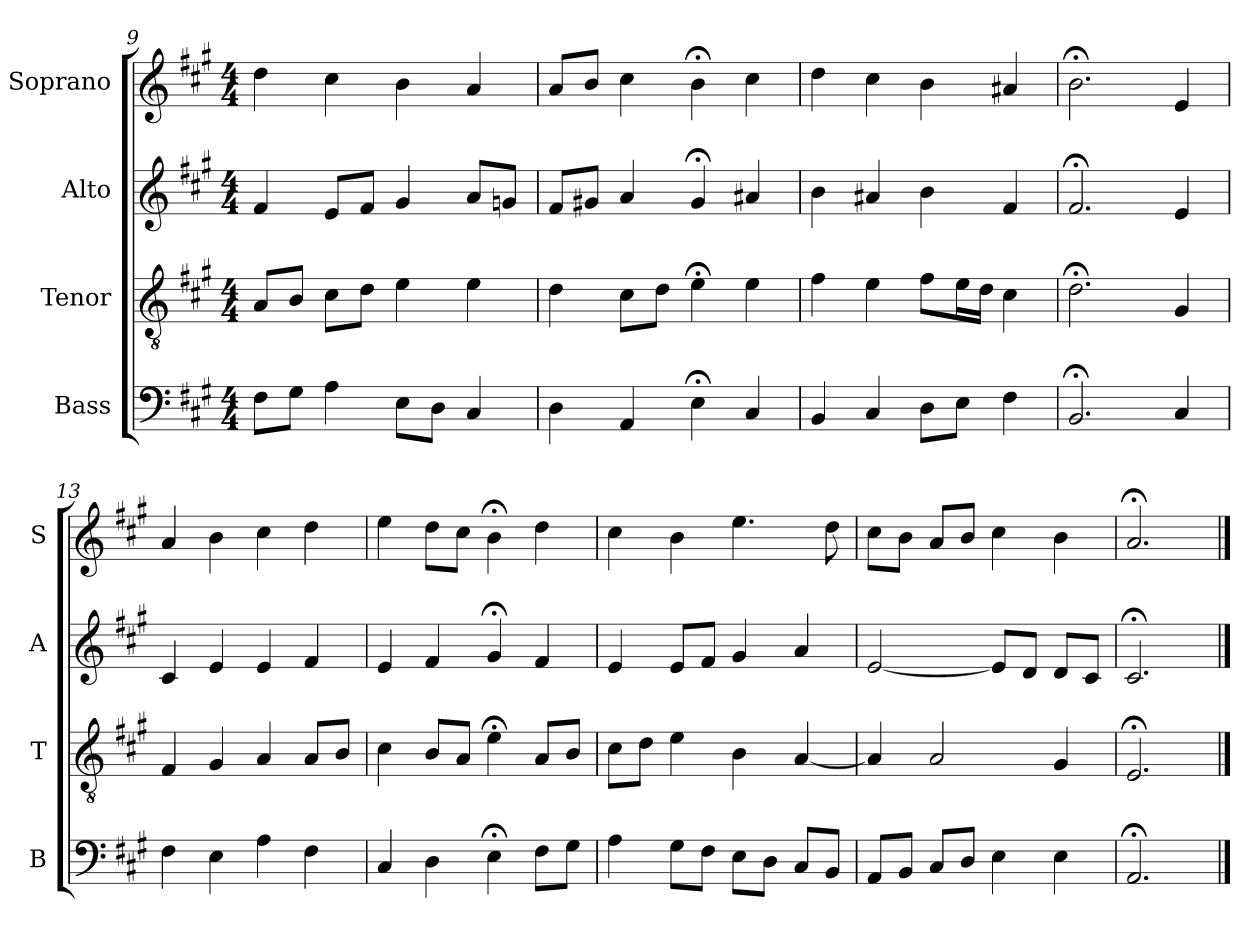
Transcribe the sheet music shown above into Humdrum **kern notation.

**kern	**kern	**kern	**kern
*part4	*part3	*part2	*part1
*staff4	*staff3	*staff2	*staff1
*I"Bass	*I"Tenor	*I"Alto	*I"Soprano
*I'B	*I'T	*I'A	*I'S
*clefF4	*clefGv2	*clefG2	*clefG2
*k[f#c#g#]	*k[f#c#g#]	*k[f#c#g#]	*k[f#c#g#]
*A:	*A:	*A:	*A:
*M4/4	*M4/4	*M4/4	*M4/4
=9	=9	=9	=9
8F#L	8AL	4f#	4dd
8G#J	8BJ	.	.
4A	8c#L	8eL	4cc#
.	8dJ	8f#J	.
8EL	4e	4g#	4b
8DJ	.	.	.
4C#	4e	8aL	4a
.	.	8gnJ	.
=10	=10	=10	=10
4D	4d	8f#L	8aL
.	.	8g#XJ	8bJ
4AA	8c#L	4a	4cc#
.	8dJ	.	.
4E;<	4e;<	4g#;<	4b;<
4C#	4e	4a#X	4cc#
=11	=11	=11	=11
4BB	4f#	4b	4dd
4C#	4e	4a#X	4cc#
8DL	8f#L	4b	4b
8EJ	16eL	.	.
.	16dJJ	.	.
4F#	4c#	4f#	4a#X
=12	=12	=12	=12
2.BB;<	2.d;<	2.f#;<	2.b;<
4C#	4G#	4e	4e
=13	=13	=13	=13
4F#	4F#	4c#	4a
4E	4G#	4e	4b
4A	4A	4e	4cc#
4F#	8AL	4f#	4dd
.	8BJ	.	.
=14	=14	=14	=14
4C#	4c#	4e	4ee
4D	8BL	4f#	8ddL
.	8AJ	.	8cc#J
4E;<	4e;<	4g#;<	4b;<
8F#L	8AL	4f#	4dd
8G#J	8BJ	.	.
=15	=15	=15	=15
4A	8c#L	4e	4cc#
.	8dJ	.	.
8G#L	4e	8eL	4b
8F#J	.	8f#J	.
8EL	4B	4g#	4.ee
8DJ	.	.	.
8C#L	[4A	4a	.
8BBJ	.	.	8dd
=16	=16	=16	=16
8AAL	4A]	[2e	8cc#L
8BBJ	.	.	8bJ
8C#L	2A	.	8aL
8DJ	.	.	8bJ
4E	.	8eL]	4cc#
.	.	8dJ	.
4E	4G#	8dL	4b
.	.	8c#J	.
=17	=17	=17	=17
2.AA;<	2.E;<	2.c#;<	2.a;<
==	==	==	==
*-	*-	*-	*-
